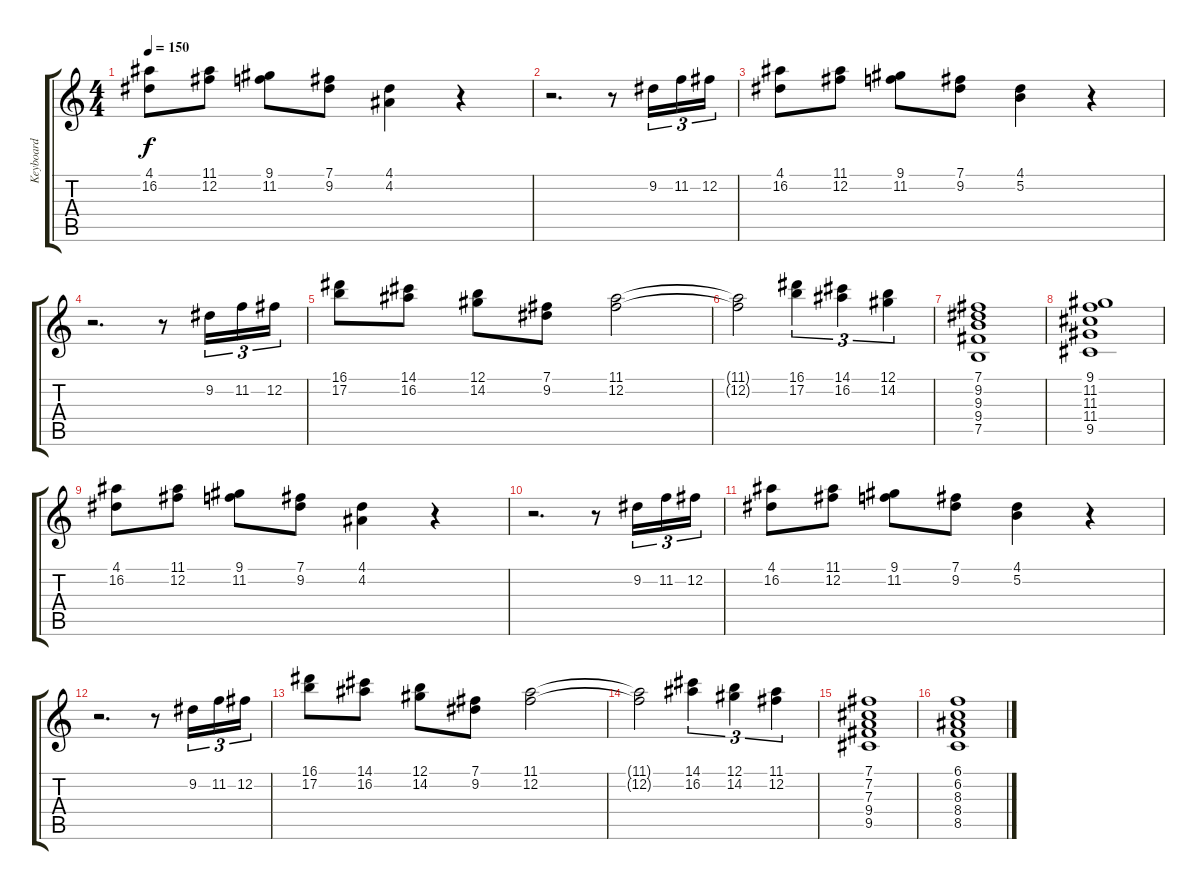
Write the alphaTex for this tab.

\track ("Keyboard" "Keyboard") {instrument stringensemble1}
\staff {score tabs}
\tuning (B4 Gb4 D4 A3 E3 B2) {hide}
\ts (4 4)
\tempo 150
\clef g2
\ks c
(4.1 16.2).8{dy f} (11.1 12.2).8 (9.1 11.2).8 (7.1 9.2).8 (4.1 4.2).4 r.4 |
r.2{d} r.8 9.2.16{tu (3 2)} 11.2.16{tu (3 2)} 12.2.16{tu (3 2)} |
(4.1 16.2).8 (11.1 12.2).8 (9.1 11.2).8 (7.1 9.2).8 (4.1 5.2).4 r.4 |
r.2{d} r.8 9.2.16{tu (3 2)} 11.2.16{tu (3 2)} 12.2.16{tu (3 2)} |
(16.1 17.2).8 (14.1 16.2).8 (12.1 14.2).8 (7.1 9.2).8 (11.1 12.2).2 |
(11.1{t} 12.2{t}).2 (16.1 17.2).4{tu (3 2)} (14.1 16.2).4{tu (3 2)} (12.1 14.2).4{tu (3 2)} |
(7.1 9.2 9.3 9.4 7.5).1 |
(9.1 11.2 11.3 11.4 9.5).1 |
(4.1 16.2).8 (11.1 12.2).8 (9.1 11.2).8 (7.1 9.2).8 (4.1 4.2).4 r.4 |
r.2{d} r.8 9.2.16{tu (3 2)} 11.2.16{tu (3 2)} 12.2.16{tu (3 2)} |
(4.1 16.2).8 (11.1 12.2).8 (9.1 11.2).8 (7.1 9.2).8 (4.1 5.2).4 r.4 |
r.2{d} r.8 9.2.16{tu (3 2)} 11.2.16{tu (3 2)} 12.2.16{tu (3 2)} |
(16.1 17.2).8 (14.1 16.2).8 (12.1 14.2).8 (7.1 9.2).8 (11.1 12.2).2 |
(11.1{t} 12.2{t}).2 (14.1 16.2).4{tu (3 2)} (12.1 14.2).4{tu (3 2)} (11.1 12.2).4{tu (3 2)} |
(7.1 7.2 7.3 9.4 9.5).1 |
(6.1 6.2 8.3 8.4 8.5).1
